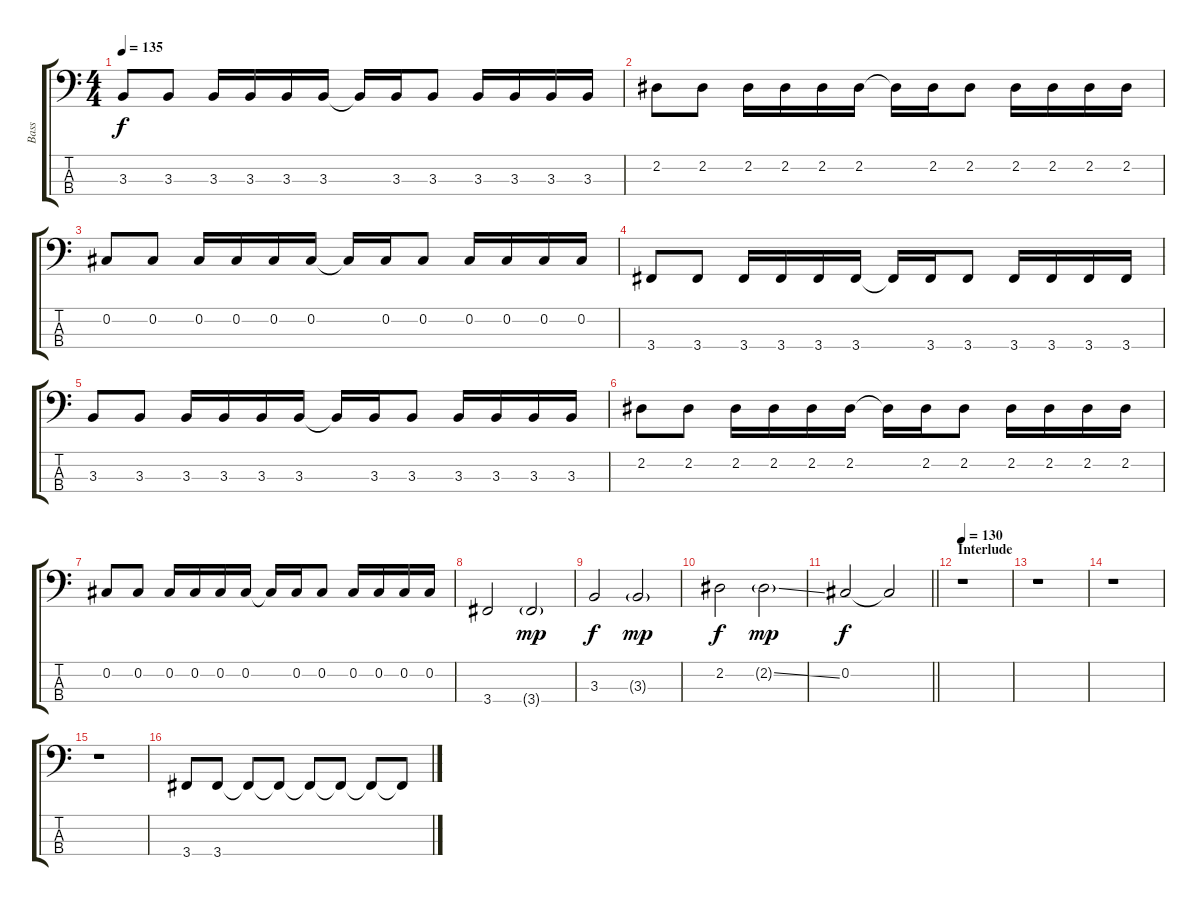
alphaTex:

\track ("Bass" "Bass") {instrument electricbassfinger}
\staff {score tabs}
\tuning (Gb2 Db2 Ab1 Eb1) {hide}
\ts (4 4)
\tempo 135
\clef f4
\ks c
3.3.8{dy f} 3.3.8 3.3.16 3.3.16 3.3.16 3.3.16 3.3{t}.16 3.3.16 3.3.8 3.3.16 3.3.16 3.3.16 3.3.16 |
2.2.8 2.2.8 2.2.16 2.2.16 2.2.16 2.2.16 2.2{t}.16 2.2.16 2.2.8 2.2.16 2.2.16 2.2.16 2.2.16 |
0.2.8 0.2.8 0.2.16 0.2.16 0.2.16 0.2.16 0.2{t}.16 0.2.16 0.2.8 0.2.16 0.2.16 0.2.16 0.2.16 |
3.4.8 3.4.8 3.4.16 3.4.16 3.4.16 3.4.16 3.4{t}.16 3.4.16 3.4.8 3.4.16 3.4.16 3.4.16 3.4.16 |
3.3.8 3.3.8 3.3.16 3.3.16 3.3.16 3.3.16 3.3{t}.16 3.3.16 3.3.8 3.3.16 3.3.16 3.3.16 3.3.16 |
2.2.8 2.2.8 2.2.16 2.2.16 2.2.16 2.2.16 2.2{t}.16 2.2.16 2.2.8 2.2.16 2.2.16 2.2.16 2.2.16 |
0.2.8 0.2.8 0.2.16 0.2.16 0.2.16 0.2.16 0.2{t}.16 0.2.16 0.2.8 0.2.16 0.2.16 0.2.16 0.2.16 |
3.4.2 3.4{g}.2{dy mp} |
3.3.2{dy f} 3.3{g}.2{dy mp} |
2.2.2{dy f} 2.2{ss g}.2{dy mp} |
\barLineRight lightlight
0.2.2{dy f} 0.2{t}.2 |
\section ("" "Interlude")
\tempo 130
r.1 |
r.1 |
r.1 |
r.1 |
3.4.8 3.4.8 3.4{t}.8 3.4{t}.8 3.4{t}.8 3.4{t}.8 3.4{t}.8 3.4{t}.8
